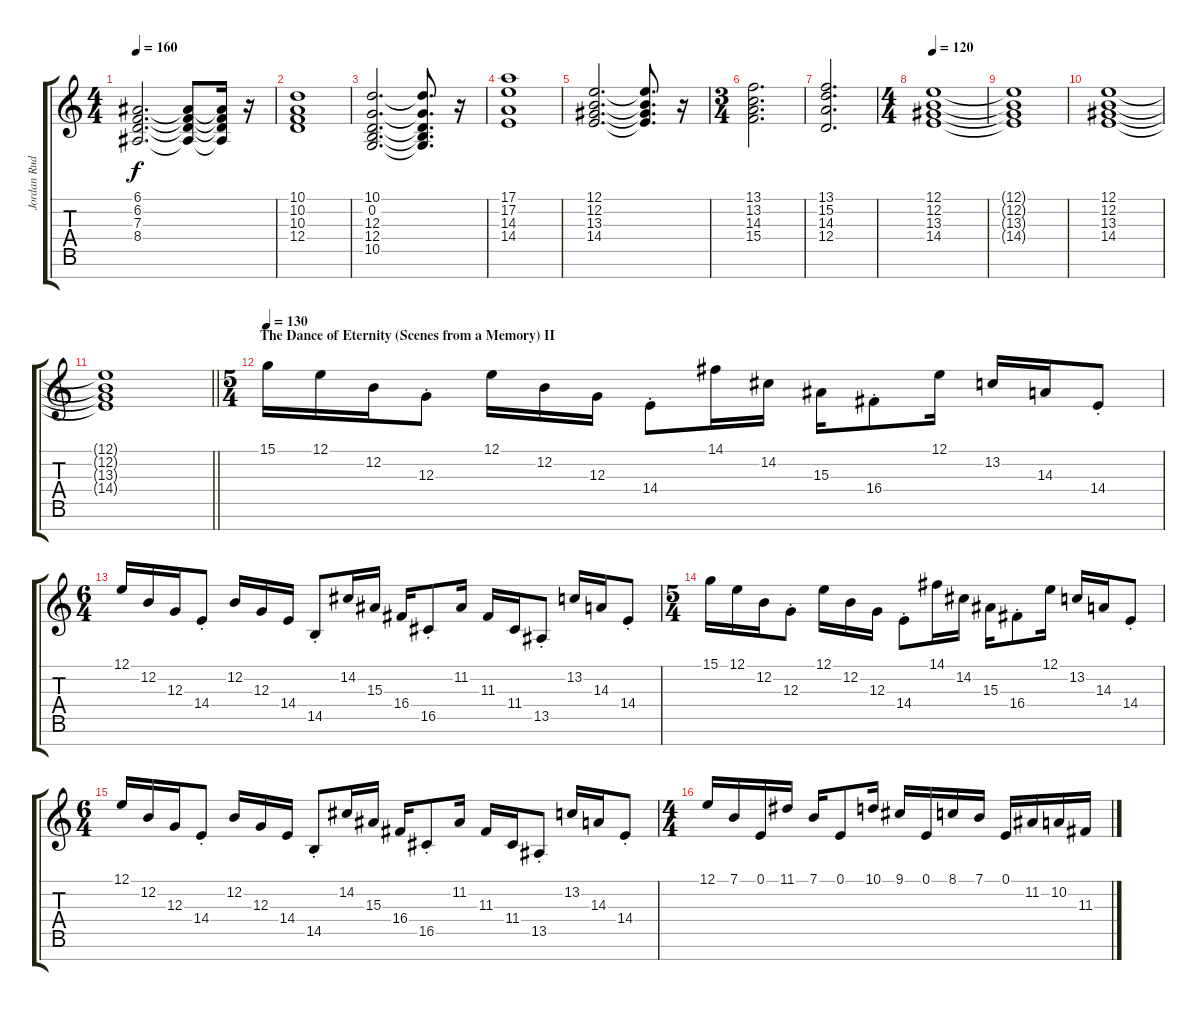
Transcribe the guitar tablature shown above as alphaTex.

\track ("Jordan Rudess Lead 1" "Jordan Rud") {instrument lead2sawtooth}
\staff {score tabs}
\tuning (E4 B3 G3 D3 A2 E2 B1) {hide}
\ts (4 4)
\tempo 160
\clef g2
\ks c
(6.1{t} 6.2{t} 7.3{t} 8.4{t}).2{d dy f} (6.1{t} 6.2{t} 7.3{t} 8.4{t}).8 (6.1{t} 6.2{t} 7.3{t} 8.4{t}).16 r.16 |
(10.1 10.2 10.3 12.4).1 |
(10.1 0.2 12.3 12.4 10.5).2{d} (10.1{t} 0.2{t} 12.3{t} 12.4{t} 10.5{t}).8{d} r.16 |
(17.1 17.2 14.3 14.4).1 |
(12.1 12.2 13.3 14.4).2{d} (12.1{t} 12.2{t} 13.3{t} 14.4{t}).8{d} r.16 |
\ts (3 4)
(13.1 13.2 14.3 15.4).2{d} |
(13.1 15.2 14.3 12.4).2{d} |
\ts (4 4)
\tempo 120
(12.1 12.2 13.3 14.4).1 |
(12.1{t} 12.2{t} 13.3{t} 14.4{t}).1 |
(12.1 12.2 13.3 14.4).1 |
\barLineRight lightlight
(12.1{t} 12.2{t} 13.3{t} 14.4{t}).1 |
\ts (5 4)
\section ("" "The Dance of Eternity (Scenes from a Memory) II")
\tempo 130
15.1.16{volume 11 instrument lead2sawtooth} 12.1.16 12.2.16 12.3{st}.8 12.1.16 12.2.16 12.3.16 14.4{st}.8 14.1.16 14.2.16 15.3.16 16.4{st}.8 12.1.16 13.2.16 14.3.16 14.4{st}.8 |
\ts (6 4)
12.1.16 12.2.16 12.3.16 14.4{st}.8 12.2.16 12.3.16 14.4.16 14.5{st}.8 14.2.16 15.3.16 16.4.16 16.5{st}.8 11.2.16 11.3.16 11.4.16 13.5{st}.8 13.2.16 14.3.16 14.4{st}.8 |
\ts (5 4)
15.1.16 12.1.16 12.2.16 12.3{st}.8 12.1.16 12.2.16 12.3.16 14.4{st}.8 14.1.16 14.2.16 15.3.16 16.4{st}.8 12.1.16 13.2.16 14.3.16 14.4{st}.8 |
\ts (6 4)
12.1.16 12.2.16 12.3.16 14.4{st}.8 12.2.16 12.3.16 14.4.16 14.5{st}.8 14.2.16 15.3.16 16.4.16 16.5{st}.8 11.2.16 11.3.16 11.4.16 13.5{st}.8 13.2.16 14.3.16 14.4{st}.8 |
\ts (4 4)
12.1.16 7.1.16 0.1.16 11.1.16 7.1.16 0.1.8 10.1.16 9.1.16 0.1.16 8.1.16 7.1.16 0.1.16 11.2.16 10.2.16 11.3.16
